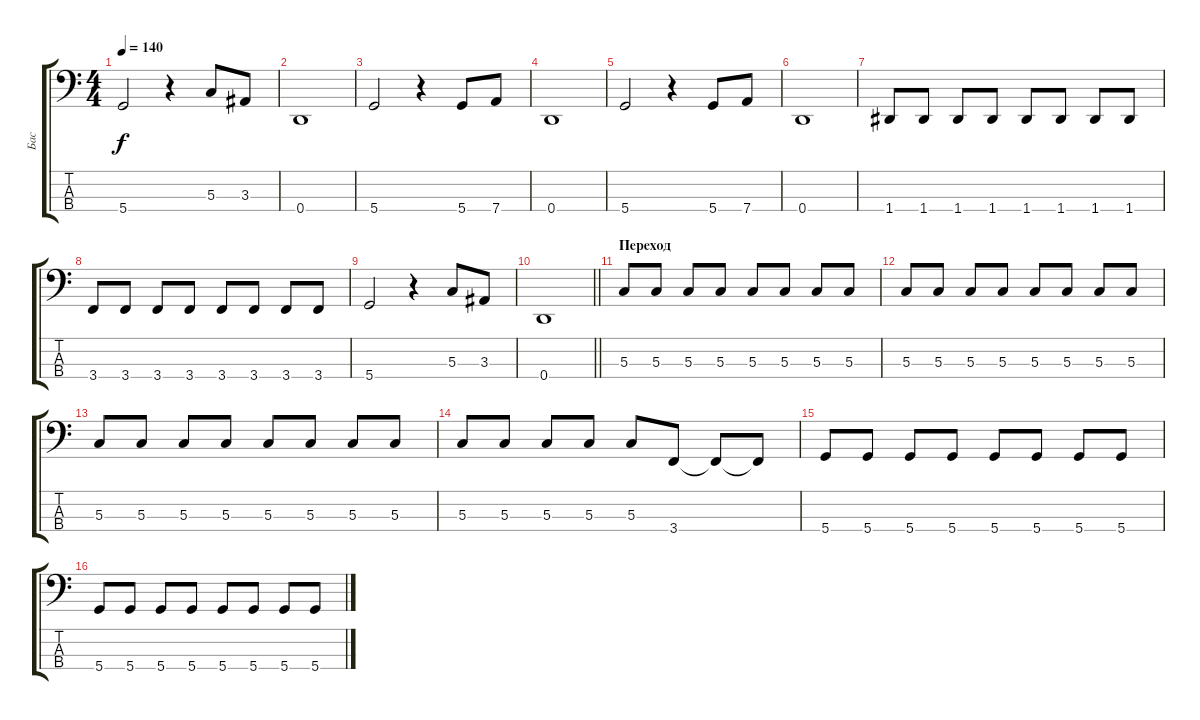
\track ("Бас" "Бас") {instrument electricbasspick}
\staff {score tabs}
\tuning (F2 C2 G1 D1) {hide}
\ts (4 4)
\tempo 140
\clef f4
\ks c
5.4.2{dy f} r.4 5.3.8 3.3.8 |
0.4.1 |
5.4.2 r.4 5.4.8 7.4.8 |
0.4.1 |
5.4.2 r.4 5.4.8 7.4.8 |
0.4.1 |
1.4.8 1.4.8 1.4.8 1.4.8 1.4.8 1.4.8 1.4.8 1.4.8 |
3.4.8 3.4.8 3.4.8 3.4.8 3.4.8 3.4.8 3.4.8 3.4.8 |
5.4.2 r.4 5.3.8 3.3.8 |
\barLineRight lightlight
0.4.1 |
\section ("" "Переход")
5.3.8 5.3.8 5.3.8 5.3.8 5.3.8 5.3.8 5.3.8 5.3.8 |
5.3.8 5.3.8 5.3.8 5.3.8 5.3.8 5.3.8 5.3.8 5.3.8 |
5.3.8 5.3.8 5.3.8 5.3.8 5.3.8 5.3.8 5.3.8 5.3.8 |
5.3.8 5.3.8 5.3.8 5.3.8 5.3.8 3.4.8 3.4{t}.8 3.4{t}.8 |
5.4.8 5.4.8 5.4.8 5.4.8 5.4.8 5.4.8 5.4.8 5.4.8 |
5.4.8 5.4.8 5.4.8 5.4.8 5.4.8 5.4.8 5.4.8 5.4.8
